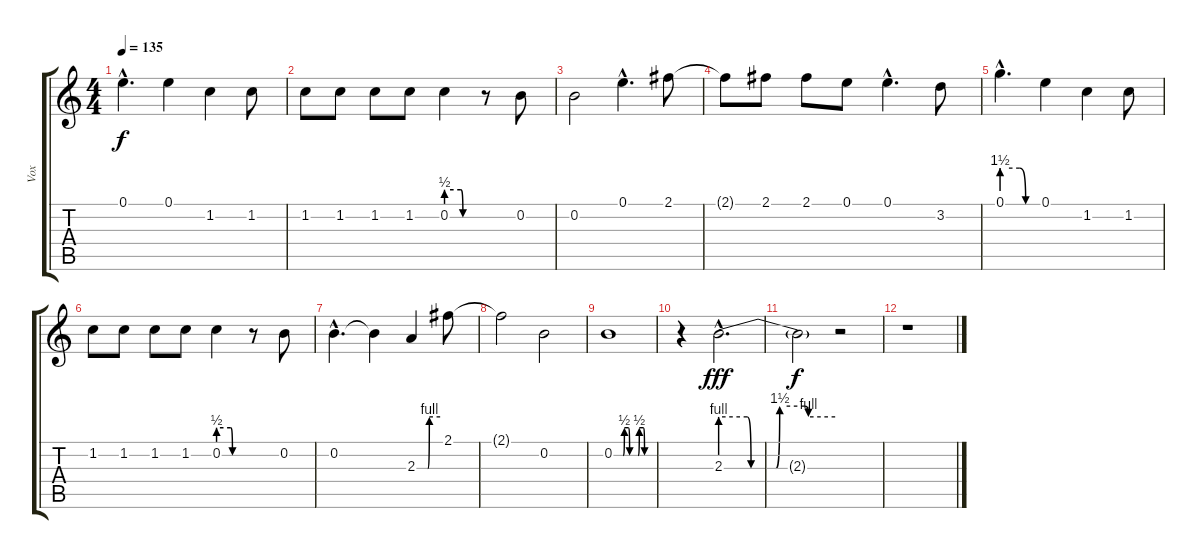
\track ("Vox" "Vox") {instrument acousticguitarnylon}
\staff {score tabs}
\tuning (E4 B3 G3 D3 A2 E2) {hide}
\ts (4 4)
\tempo 135
\clef g2
\ks c
0.1{hac t}.4{d dy f} 0.1.4 1.2.4 1.2.8 |
1.2.8 1.2.8 1.2.8 1.2.8 0.2{be (custom 0 2 28 2 32 0 60 0)}.4 r.8 0.2.8 |
0.2.2 0.1{hac}.4{d} 2.1.8 |
2.1{t}.8 2.1.8 2.1.8 0.1.8 0.1{hac}.4{d} 3.2.8 |
0.1{be (custom 0 6 30 6 40 0 60 0) hac}.4{d} 0.1.4 1.2.4 1.2.8 |
1.2.8 1.2.8 1.2.8 1.2.8 0.2{be (custom 0 2 28 2 32 0 60 0)}.4 r.8 0.2.8 |
0.2{hac}.4{d} 0.2{t}.4 2.3{be (custom 0 0 28 0 32 4 60 4)}.4 2.1.8 |
2.1{t}.2 0.2.2 |
0.2{be (custom 0 0 14 0 16 2 22 2 24 0 30 0 37 0 39 2 45 2 47 0 60 0)}.1 |
r.4 2.3{be (custom 0 4 14 4 16 0 29 0 31 6 44 6 46 4 60 4) hac}.2{d dy fff} |
2.3{t}.2{dy f} r.2 |
r.1
